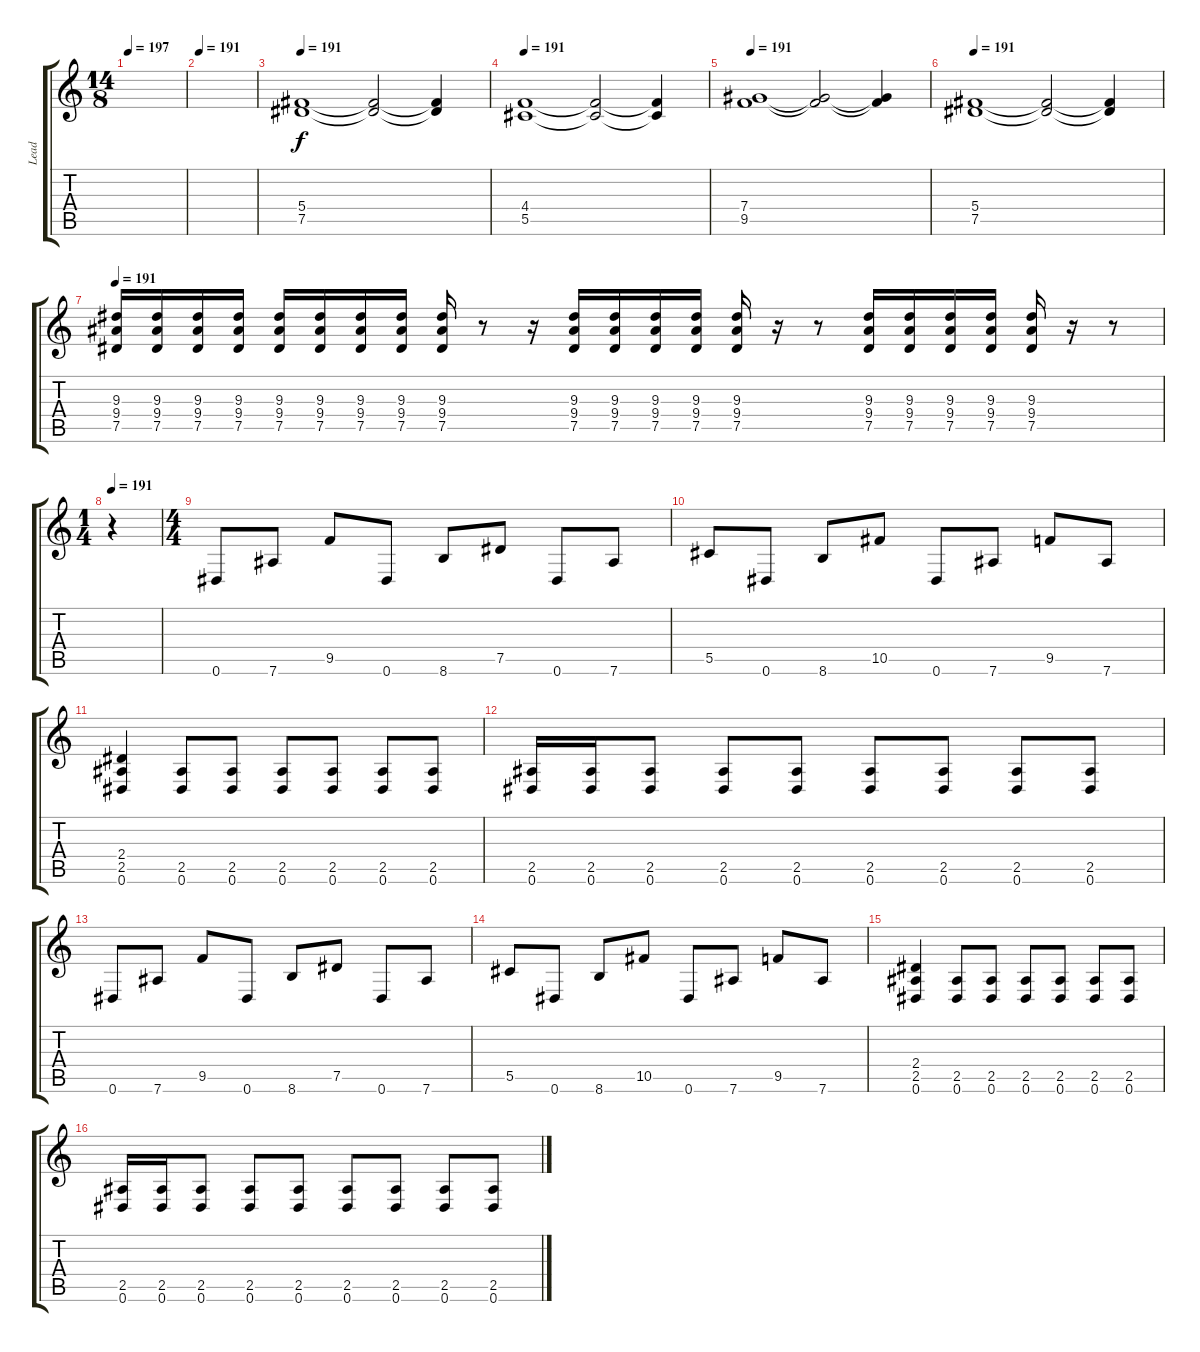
\track ("Lead" "Lead") {instrument distortionguitar}
\staff {score tabs}
\tuning (Eb4 Bb3 Gb3 Db3 Ab2 Eb2) {hide}
\ts (14 8)
\tempo 197
\tempo 191
\tempo 197
\clef g2
\ks c
|
\tempo 191
|
\tempo 191
(5.4 7.5).1 (5.4{t} 7.5{t}).2 (5.4{t} 7.5{t}).4 |
\tempo 191
(4.4 5.5).1 (4.4{t} 5.5{t}).2 (4.4{t} 5.5{t}).4 |
\tempo 191
(7.4 9.5).1 (7.4{t} 9.5{t}).2 (7.4{t} 9.5{t}).4 |
\tempo 191
(5.4 7.5).1 (5.4{t} 7.5{t}).2 (5.4{t} 7.5{t}).4 |
\tempo 191
(9.3 9.4 7.5).16 (9.3 9.4 7.5).16 (9.3 9.4 7.5).16 (9.3 9.4 7.5).16 (9.3 9.4 7.5).16 (9.3 9.4 7.5).16 (9.3 9.4 7.5).16 (9.3 9.4 7.5).16 (9.3 9.4 7.5).16 r.8 r.16 (9.3 9.4 7.5).16 (9.3 9.4 7.5).16 (9.3 9.4 7.5).16 (9.3 9.4 7.5).16 (9.3 9.4 7.5).16 r.16 r.8 (9.3 9.4 7.5).16 (9.3 9.4 7.5).16 (9.3 9.4 7.5).16 (9.3 9.4 7.5).16 (9.3 9.4 7.5).16 r.16 r.8 |
\ts (1 4)
\tempo 191
r.4 |
\ts (4 4)
0.6.8 7.6.8 9.5.8 0.6.8 8.6.8 7.5.8 0.6.8 7.6.8 |
5.5.8 0.6.8 8.6.8 10.5.8 0.6.8 7.6.8 9.5.8 7.6.8 |
(2.4 2.5 0.6).4 (2.5 0.6).8 (2.5 0.6).8 (2.5 0.6).8 (2.5 0.6).8 (2.5 0.6).8 (2.5 0.6).8 |
(2.5 0.6).16 (2.5 0.6).16 (2.5 0.6).8 (2.5 0.6).8 (2.5 0.6).8 (2.5 0.6).8 (2.5 0.6).8 (2.5 0.6).8 (2.5 0.6).8 |
0.6.8 7.6.8 9.5.8 0.6.8 8.6.8 7.5.8 0.6.8 7.6.8 |
5.5.8 0.6.8 8.6.8 10.5.8 0.6.8 7.6.8 9.5.8 7.6.8 |
(2.4 2.5 0.6).4 (2.5 0.6).8 (2.5 0.6).8 (2.5 0.6).8 (2.5 0.6).8 (2.5 0.6).8 (2.5 0.6).8 |
(2.5 0.6).16 (2.5 0.6).16 (2.5 0.6).8 (2.5 0.6).8 (2.5 0.6).8 (2.5 0.6).8 (2.5 0.6).8 (2.5 0.6).8 (2.5 0.6).8
